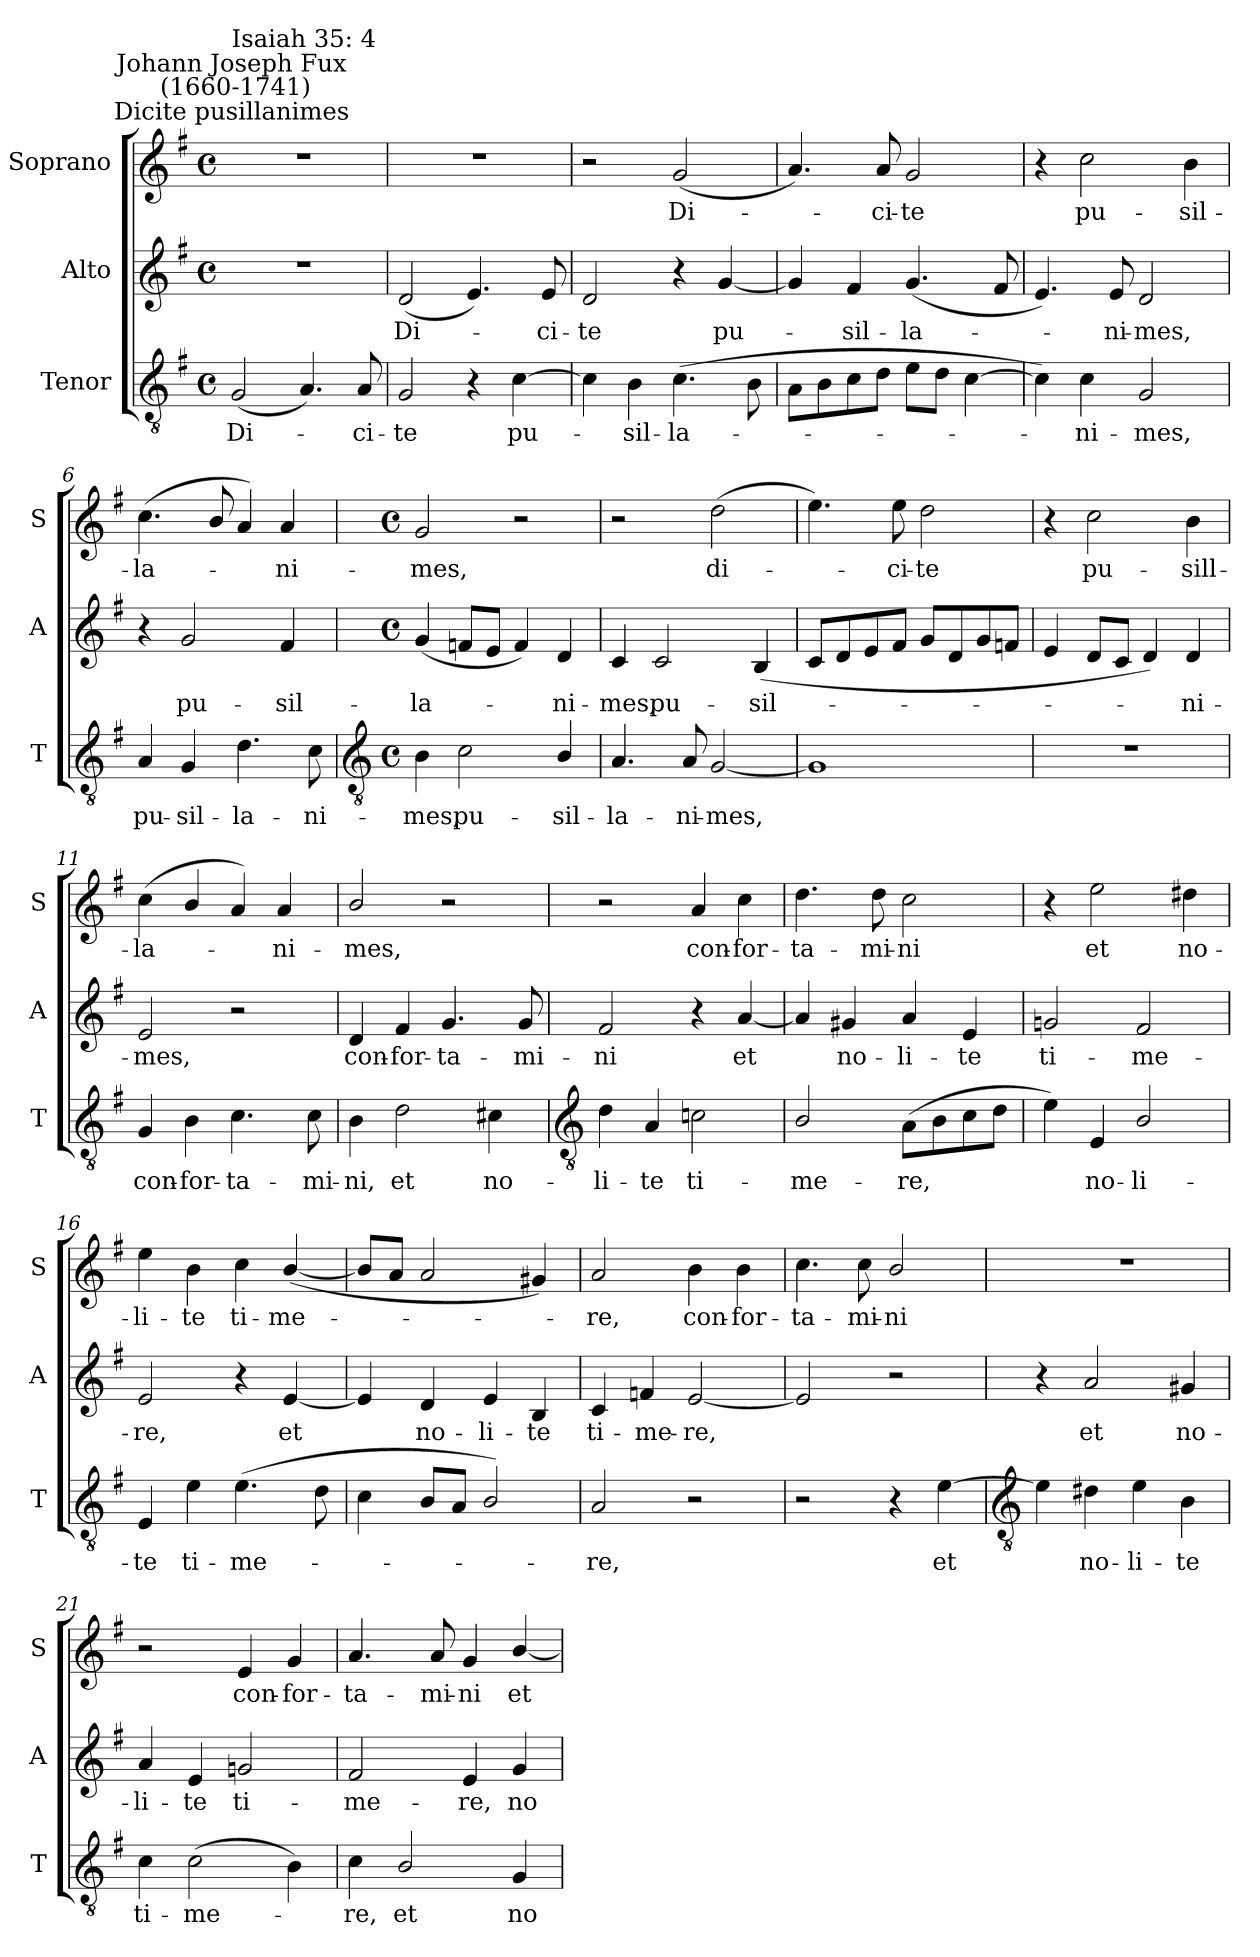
**kern	**text	**kern	**text	**kern	**text
*part3	*part3	*part2	*part2	*part1	*part1
*staff3	*staff3	*staff2	*staff2	*staff1	*staff1
*I"Tenor	*	*I"Alto	*	*I"Soprano	*
*I'T	*	*I'A	*	*I'S	*
*clefGv2	*	*clefG2	*	*clefG2	*
*k[f#]	*	*k[f#]	*	*k[f#]	*
*G:	*	*G:	*	*G:	*
*M4/4	*	*M4/4	*	*M4/4	*
*met(c)	*	*met(c)	*	*met(c)	*
=1	=1	=1	=1	=1	=1
!	!	!	!	!LO:TX:a:cj:t=Dicite pusillanimes	!
!	!	!	!	!LO:TX:a:cj:t=Johann Joseph Fux\n (1660-1741)	!
!	!	!	!	!LO:TX:a:t=Isaiah 35&colon; 4	!
!	!LO:LY:b	!	!	!	!
(<2G	Di-	1r	.	1r	.
4.A)	.	.	.	.	.
!	!LO:LY:b	!	!	!	!
8A	ci-	.	.	.	.
=2	=2	=2	=2	=2	=2
!	!LO:LY:b	!	!LO:LY:b	!	!
2G	-te	(<2d	Di-	1r	.
4r	.	4.e)	.	.	.
!	!LO:LY:b	!	!	!	!
[4c	pu-	.	.	.	.
!	!	!	!LO:LY:b	!	!
.	.	8e	ci-	.	.
=3	=3	=3	=3	=3	=3
!	!	!	!LO:LY:b	!	!
4c]	.	2d	-te	2r	.
!	!LO:LY:b	!	!	!	!
4B	sil-	.	.	.	.
!	!LO:LY:b	!	!	!	!LO:LY:b
(>4.c	-la-	4r	.	(<2g	Di-
!	!	!	!LO:LY:b	!	!
.	.	[4g	pu-	.	.
8B	.	.	.	.	.
=4	=4	=4	=4	=4	=4
8AL	.	4g]	.	4.a)	.
8B	.	.	.	.	.
!	!	!	!LO:LY:b	!	!
8c	.	4f#	sil-	.	.
!	!	!	!	!	!LO:LY:b
8dJ	.	.	.	8a	ci-
!	!	!	!LO:LY:b	!	!LO:LY:b
8eL	.	(<4.g	-la-	2g	-te
8dJ	.	.	.	.	.
[4c	.	.	.	.	.
.	.	8f#	.	.	.
=5	=5	=5	=5	=5	=5
4c])	.	4.e)	.	4r	.
!	!LO:LY:b	!	!	!	!LO:LY:b
4c	ni-	.	.	2cc	pu-
!	!	!	!LO:LY:b	!	!
.	.	8e	ni-	.	.
!	!LO:LY:b	!	!LO:LY:b	!	!
2G	-mes,	2d	-mes,	.	.
!	!	!	!	!	!LO:LY:b
.	.	.	.	4b	-sil-
=6	=6	=6	=6	=6	=6
!	!LO:LY:b	!	!	!	!LO:LY:b
4A	pu-	4r	.	(<4.cc	-la-
!	!LO:LY:b	!	!LO:LY:b	!	!
4G	-sil-	2g	pu-	.	.
.	.	.	.	8b/	.
!	!LO:LY:b	!	!	!	!
4.d	-la-	.	.	4a)	.
!	!	!	!LO:LY:b	!	!LO:LY:b
.	.	4f#	-sil-	4a	ni-
!	!LO:LY:b	!	!	!	!
8c	-ni-	.	.	.	.
!!LO:LB:g=z
=7	=7	=7	=7	=7	=7
*clefGv2	*	*	*	*	*
*M4/4	*	*M4/4	*	*M4/4	*
*met(c)	*	*met(c)	*	*met(c)	*
!	!LO:LY:b	!	!LO:LY:b	!	!LO:LY:b
4B	-mes,	(<4g	-la-	2g	-mes,
!	!LO:LY:b	!	!	!	!
2c	pu-	8fnL	.	.	.
.	.	8eJ	.	.	.
.	.	4f)	.	2r	.
!	!LO:LY:b	!	!LO:LY:b	!	!
4B/	-sil-	4d	ni-	.	.
=8	=8	=8	=8	=8	=8
!	!LO:LY:b	!	!LO:LY:b	!	!
4.A	-la-	4c	-mes,	2r	.
!	!	!	!LO:LY:b	!	!
.	.	2c	pu-	.	.
!	!LO:LY:b	!	!	!	!
8A	-ni-	.	.	.	.
!	!LO:LY:b	!	!	!	!LO:LY:b
[2G	-mes,	.	.	(>2dd	di-
!	!	!	!LO:LY:b	!	!
.	.	(<4B	-sil-	.	.
=9	=9	=9	=9	=9	=9
1G]	.	8cL	.	4.ee)	.
.	.	8d	.	.	.
.	.	8e	.	.	.
!	!	!	!	!	!LO:LY:b
.	.	8f#J	.	8ee	ci-
!	!	!	!	!	!LO:LY:b
.	.	8gL	.	2dd	-te
.	.	8d	.	.	.
.	.	8g	.	.	.
.	.	8fnJ	.	.	.
=10	=10	=10	=10	=10	=10
1r	.	4e	.	4r	.
!	!	!	!	!	!LO:LY:b
.	.	8dL	.	2cc	pu-
.	.	8cJ	.	.	.
.	.	4d)	.	.	.
!	!	!	!LO:LY:b	!	!LO:LY:b
.	.	4d	ni-	4b	-sill-
=11	=11	=11	=11	=11	=11
!	!LO:LY:b	!	!LO:LY:b	!	!LO:LY:b
4G	con-	2e	-mes,	(<4cc	-la-
!	!LO:LY:b	!	!	!	!
4B	-for-	.	.	4b/	.
!	!LO:LY:b	!	!	!	!
4.c	-ta-	2r	.	4a)	.
!	!	!	!	!	!LO:LY:b
.	.	.	.	4a	ni-
!	!LO:LY:b	!	!	!	!
8c	-mi-	.	.	.	.
=12	=12	=12	=12	=12	=12
!	!LO:LY:b	!	!LO:LY:b	!	!LO:LY:b
4B	-ni,	4d	con-	2b/	-mes,
!	!LO:LY:b	!	!LO:LY:b	!	!
2d	et	4f#	-for-	.	.
!	!	!	!LO:LY:b	!	!
.	.	4.g	-ta-	2r	.
!	!LO:LY:b	!	!	!	!
4c#X	no-	.	.	.	.
!	!	!	!LO:LY:b	!	!
.	.	8g	-mi-	.	.
!!LO:LB:g=z
=13	=13	=13	=13	=13	=13
*clefGv2	*	*	*	*	*
!	!LO:LY:b	!	!LO:LY:b	!	!
4d	-li-	2f#	-ni	2r	.
!	!LO:LY:b	!	!	!	!
4A	-te	.	.	.	.
!	!LO:LY:b	!	!	!	!LO:LY:b
2cn	ti-	4r	.	4a	con-
!	!	!	!LO:LY:b	!	!LO:LY:b
.	.	[4a	et	4cc	-for-
=14	=14	=14	=14	=14	=14
!	!LO:LY:b	!	!	!	!LO:LY:b
2B/	-me-	4a]	.	4.dd	-ta-
!	!	!	!LO:LY:b	!	!
.	.	4g#X	no-	.	.
!	!	!	!	!	!LO:LY:b
.	.	.	.	8dd	-mi-
!	!LO:LY:b	!	!LO:LY:b	!	!LO:LY:b
(>8AL	-re,	4a	-li-	2cc	-ni
8B	.	.	.	.	.
!	!	!	!LO:LY:b	!	!
8c	.	4e	-te	.	.
8dJ	.	.	.	.	.
=15	=15	=15	=15	=15	=15
!	!	!	!LO:LY:b	!	!
4e)	.	2gn	ti-	4r	.
!	!LO:LY:b	!	!	!	!LO:LY:b
4E	no-	.	.	2ee	et
!	!LO:LY:b	!	!LO:LY:b	!	!
2B/	-li-	2f#	-me-	.	.
!	!	!	!	!	!LO:LY:b
.	.	.	.	4dd#X	no-
=16	=16	=16	=16	=16	=16
!	!LO:LY:b	!	!LO:LY:b	!	!LO:LY:b
4E	-te	2e	-re,	4ee	-li-
!	!LO:LY:b	!	!	!	!LO:LY:b
4e	ti-	.	.	4b	-te
!	!LO:LY:b	!	!	!	!LO:LY:b
(>4.e	-me-	4r	.	4cc	ti-
!	!	!	!LO:LY:b	!	!LO:LY:b
.	.	[4e	et	(<[4b/	-me-
8d	.	.	.	.	.
=17	=17	=17	=17	=17	=17
4c	.	4e]	.	8bL]	.
.	.	.	.	8aJ	.
!	!	!	!LO:LY:b	!	!
8BL	.	4d	no-	2a	.
8AJ	.	.	.	.	.
!	!	!	!LO:LY:b	!	!
2B/)	.	4e	-li-	.	.
!	!	!	!LO:LY:b	!	!
.	.	4B	-te	4g#X)	.
=18	=18	=18	=18	=18	=18
!	!LO:LY:b	!	!LO:LY:b	!	!LO:LY:b
2A	re,	4c	ti-	2a	re,
!	!	!	!LO:LY:b	!	!
.	.	4fn	-me-	.	.
!	!	!	!LO:LY:b	!	!LO:LY:b
2r	.	[2e	-re,	4b	con-
!	!	!	!	!	!LO:LY:b
.	.	.	.	4b	-for-
=19	=19	=19	=19	=19	=19
!	!	!	!	!	!LO:LY:b
2r	.	2e]	.	4.cc	-ta-
!	!	!	!	!	!LO:LY:b
.	.	.	.	8cc	-mi-
!	!	!	!	!	!LO:LY:b
4r	.	2r	.	2b/	-ni
!	!LO:LY:b	!	!	!	!
[4e	et	.	.	.	.
!!LO:LB:g=z
=20	=20	=20	=20	=20	=20
*clefGv2	*	*	*	*	*
4e]	.	4r	.	1r	.
!	!LO:LY:b	!	!LO:LY:b	!	!
4d#X	no-	2a	et	.	.
!	!LO:LY:b	!	!	!	!
4e	-li-	.	.	.	.
!	!LO:LY:b	!	!LO:LY:b	!	!
4B	-te	4g#X	no-	.	.
=21	=21	=21	=21	=21	=21
!	!LO:LY:b	!	!LO:LY:b	!	!
4c	ti-	4a	-li-	2r	.
!	!LO:LY:b	!	!LO:LY:b	!	!
(>2c	-me-	4e	-te	.	.
!	!	!	!LO:LY:b	!	!LO:LY:b
.	.	2gn	ti-	4e	con-
!	!	!	!	!	!LO:LY:b
4B)	.	.	.	4g	-for-
=22	=22	=22	=22	=22	=22
!	!LO:LY:b	!	!LO:LY:b	!	!LO:LY:b
4c	re,	2f#	-me-	4.a	-ta-
!	!LO:LY:b	!	!	!	!
2B/	et	.	.	.	.
!	!	!	!	!	!LO:LY:b
.	.	.	.	8a	-mi-
!	!	!	!LO:LY:b	!	!LO:LY:b
.	.	4e	-re,	4g	-ni
!	!LO:LY:b	!	!LO:LY:b	!	!LO:LY:b
4G	no-	4g	no-	[4b/	et
=	=	=	=	=	=
*-	*-	*-	*-	*-	*-
